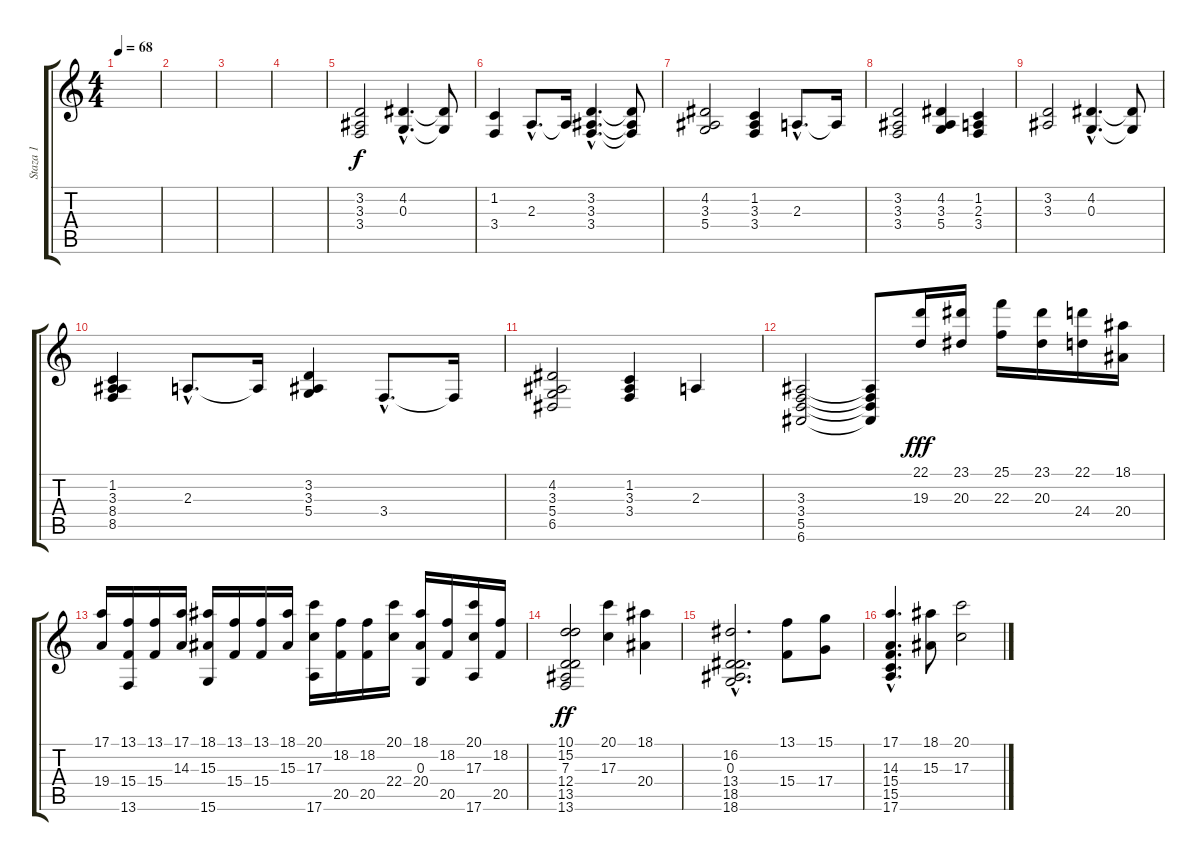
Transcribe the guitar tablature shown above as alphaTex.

\track ("Staza 1" "Staza 1") {instrument stringensemble1}
\staff {score tabs}
\tuning (E4 B3 G3 D3 A2 E2) {hide}
\ts (4 4)
\tempo 68
\clef g2
\ks c
|
|
|
|
(3.2 3.3 3.4).2{dy f volume 10} (4.2{hac} 0.3{hac}).4{d} (4.2{t} 0.3{t}).8 |
(1.2 3.4).4 2.3{hac}.8{d} 2.3{t}.16 (3.2{hac} 3.3{hac} 3.4{hac}).4{d} (3.2{t} 3.3{t} 3.4{t}).8 |
(4.2 3.3 5.4).2 (1.2 3.3 3.4).4 2.3{hac}.8{d} 2.3{t}.16 |
(3.2 3.3 3.4).2 (4.2 3.3 5.4).4 (1.2 2.3 3.4).4 |
(3.2 3.3).2 (4.2{hac} 0.3{hac}).4{d} (4.2{t} 0.3{t}).8 |
(1.2 3.3 8.4 8.5).4 2.3{hac}.8{d} 2.3{t}.16 (3.2 3.3 5.4).4 3.4{hac}.8{d} 3.4{t}.16 |
(4.2 3.3 5.4 6.5).2 (1.2 3.3 3.4).4 2.3.4 |
(3.3 3.4 5.5 6.6).2 (3.3{t} 3.4{t} 5.5{t} 6.6{t}).8 (22.1 19.3).16{dy fff volume 11} (23.1 20.3).16 (25.1 22.3).16 (23.1 20.3).16 (22.1 24.4).16 (18.1 20.4).16 |
(17.1 19.4).16 (13.1 15.4 13.6).16 (13.1 15.4).16 (17.1 14.3).16 (18.1 15.3 15.6).16 (13.1 15.4).16 (13.1 15.4).16 (18.1 15.3).16 (20.1 17.3 17.6).16 (18.2 20.5).16 (18.2 20.5).16 (20.1 22.4).16 (18.1 0.3 20.4).16 (18.2 20.5).16 (20.1 17.3 17.6).16 (18.2 20.5).16 |
(10.1 15.2 7.3 12.4 13.5 13.6).2{dy ff} (20.1 17.3).4 (18.1 20.4).4 |
(16.2{hac} 0.3{hac} 13.4{hac} 18.5{hac} 18.6{hac}).2{d} (13.1 15.4).8 (15.1 17.4).8 |
(17.1{hac} 14.3{hac} 15.4{hac} 15.5{hac} 17.6{hac}).4{d} (18.1 15.3).8 (20.1 17.3).2
